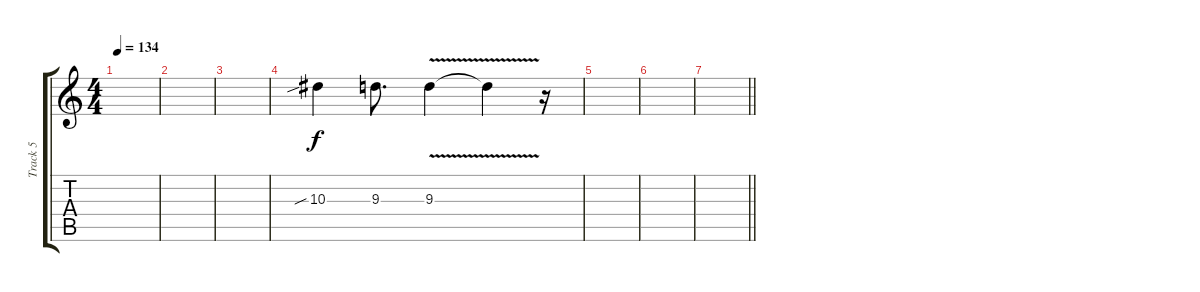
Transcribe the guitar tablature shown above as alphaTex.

\track ("Track 5" "Track 5") {instrument overdrivenguitar}
\staff {score tabs}
\tuning (D4 A3 F3 C3 G2 C2) {hide}
\ts (4 4)
\tempo 134
\clef g2
\ks c
|
|
|
10.3{sib}.4 9.3.8{d} 9.3{v}.4 9.3{t}.4 r.16 |
|
|
\barLineRight lightlight
